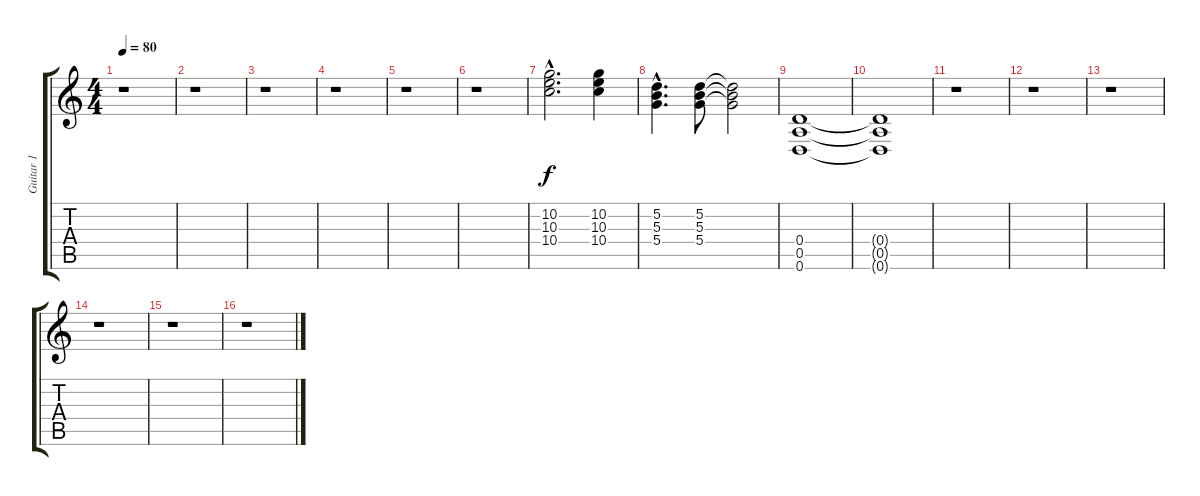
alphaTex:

\track ("Guitar 1" "Guitar 1") {instrument electricguitarclean}
\staff {score tabs}
\tuning (D4 A3 Gb3 D3 A2 D2) {hide}
\ts (4 4)
\tempo 80
\clef g2
\ks c
r.1{dy f} |
r.1 |
r.1 |
r.1 |
r.1 |
r.1 |
(10.2{hac} 10.3{hac} 10.4{hac}).2{d} (10.2 10.3 10.4).4 |
(5.2{hac} 5.3{hac} 5.4{hac}).4{d} (5.2 5.3 5.4).8 (5.2{t} 5.3{t} 5.4{t}).2 |
(0.4 0.5 0.6).1 |
(0.4{t} 0.5{t} 0.6{t}).1 |
r.1 |
r.1 |
r.1 |
r.1 |
r.1 |
r.1
